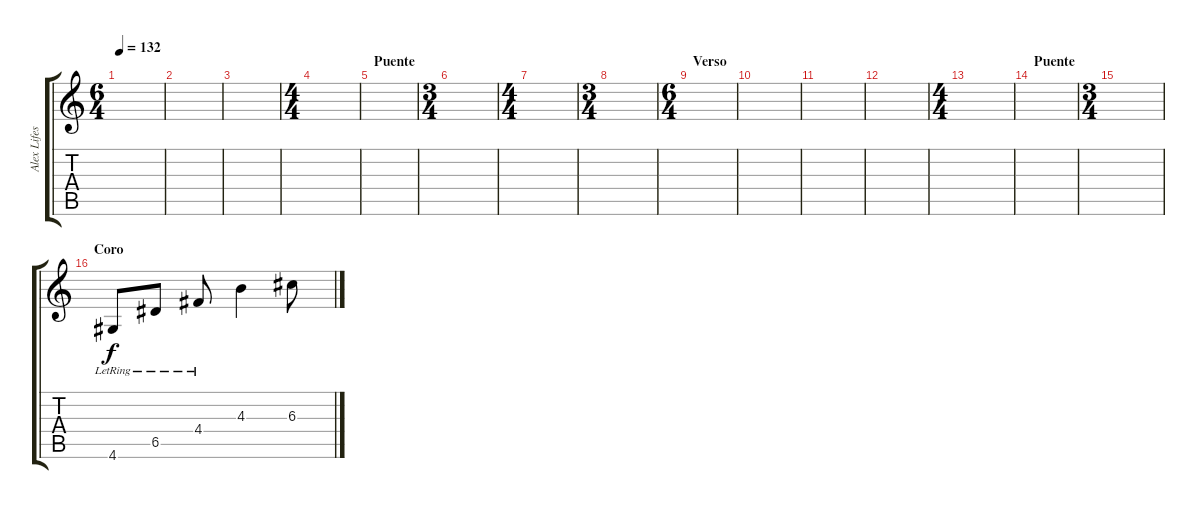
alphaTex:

\track ("Alex Lifeson" "Alex Lifes") {instrument acousticguitarsteel}
\staff {score tabs}
\tuning (E4 B3 G3 D3 A2 E2) {hide}
\ts (6 4)
\tempo 132
\clef g2
\ks c
|
|
|
\ts (4 4)
|
\section ("" "Puente")
|
\ts (3 4)
|
\ts (4 4)
|
\ts (3 4)
|
\ts (6 4)
\section ("" "Verso")
|
|
|
|
\ts (4 4)
|
\section ("" "Puente")
|
\ts (3 4)
|
\section ("" "Coro")
4.6{lr}.8 6.5{lr}.8 4.4{lr}.8 4.3.4 6.3.8
